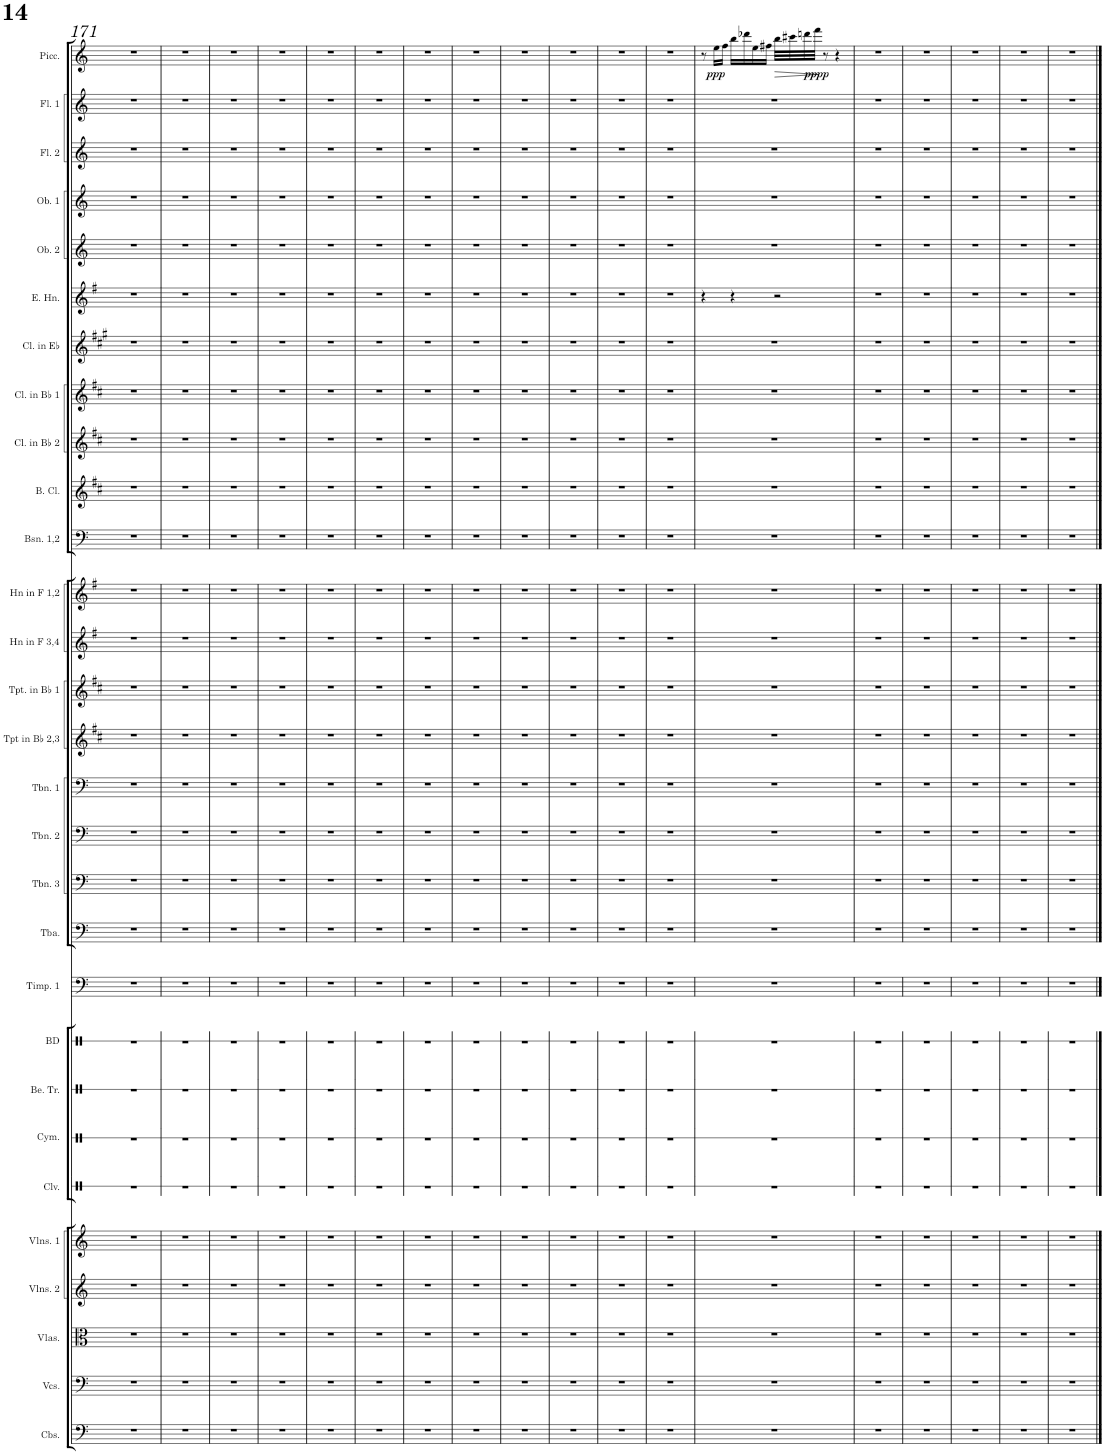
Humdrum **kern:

**kern	**kern	**kern	**kern	**kern	**kern	**kern	**kern	**kern	**kern	**kern	**kern	**kern	**kern	**kern	**kern	**kern	**kern	**kern	**kern	**kern	**kern	**kern	**kern	**kern	**kern	**kern	**kern	**kern	**dynam
*part29	*part28	*part27	*part26	*part25	*part24	*part23	*part22	*part21	*part20	*part19	*part18	*part17	*part16	*part15	*part14	*part13	*part12	*part11	*part10	*part9	*part8	*part7	*part6	*part5	*part4	*part3	*part2	*part1	*part1
*staff29	*staff28	*staff27	*staff26	*staff25	*staff24	*staff23	*staff22	*staff21	*staff20	*staff19	*staff18	*staff17	*staff16	*staff15	*staff14	*staff13	*staff12	*staff11	*staff10	*staff9	*staff8	*staff7	*staff6	*staff5	*staff4	*staff3	*staff2	*staff1	*staff1
*I"Contrabasses	*I"Violoncellos	*I"Violas	*I"Violins 2	*I"Violins 1	*I"Claves	*I"Cymbal	*I"Bell Tree	*I"Bass Drum	*I"Timpani 1	*I"Tuba	*I"Trombone 3	*I"Trombone 2	*I"Trombone 1	*I"Tpt in Bb 2,3	*I"Tpt in Bb 1	*I"Hn in F 3,4	*I"Hn in F 1,2	*I"Bassoon 1,2	*I"Bass Clarinet	*I"Clarinet in Bb 2	*I"Clarinet in Bb 1	*I"Clarinet in Eb	*I"English Horn	*I"Oboe 2	*I"Oboe 1	*I"Flute 2	*I"Flute 1	*I"Piccolo	*
*I'Cbs.	*I'Vcs.	*I'Vlas.	*I'Vlns. 2	*I'Vlns. 1	*I'Clv.	*I'Cym.	*I'Be. Tr.	*I'BD	*I'Timp. 1	*I'Tba.	*I'Tbn. 3	*I'Tbn. 2	*I'Tbn. 1	*I'Tpt in Bb 2,3	*I'Tpt. in Bb 1	*I'Hn in F 3,4	*I'Hn in F 1,2	*I'Bsn. 1,2	*I'B. Cl.	*I'Cl. in Bb 2	*I'Cl. in Bb 1	*I'Cl. in Eb	*I'E. Hn.	*I'Ob. 2	*I'Ob. 1	*I'Fl. 2	*I'Fl. 1	*I'Picc.	*
!!LO:PB:g=z
*clefF4	*clefF4	*clefC3	*clefG2	*clefG2	*clefX	*clefX	*clefX	*clefX	*clefF4	*clefF4	*clefF4	*clefF4	*clefF4	*clefG2	*clefG2	*clefG2	*clefG2	*clefF4	*clefG2	*clefG2	*clefG2	*clefG2	*clefG2	*clefG2	*clefG2	*clefG2	*clefG2	*clefG2	*
*Trd7c12	*	*	*	*	*	*	*	*	*	*	*	*	*	*Trd1c2	*Trd1c2	*Trd4c7	*Trd4c7	*	*Trd8c14	*Trd1c2	*Trd1c2	*Trd-2c-3	*Trd4c7	*	*	*	*	*Trd-7c-12	*
*k[]	*k[]	*k[]	*k[]	*k[]	*k[]	*k[]	*k[]	*k[]	*k[]	*k[]	*k[]	*k[]	*k[]	*k[f#c#]	*k[f#c#]	*k[f#]	*k[f#]	*k[]	*k[f#c#]	*k[f#c#]	*k[f#c#]	*k[f#c#g#]	*k[f#]	*k[]	*k[]	*k[]	*k[]	*k[]	*
*M4/4	*M4/4	*M4/4	*M4/4	*M4/4	*M4/4	*M4/4	*M4/4	*M4/4	*M4/4	*M4/4	*M4/4	*M4/4	*M4/4	*M4/4	*M4/4	*M4/4	*M4/4	*M4/4	*M4/4	*M4/4	*M4/4	*M4/4	*M4/4	*M4/4	*M4/4	*M4/4	*M4/4	*M4/4	*
=171	=171	=171	=171	=171	=171	=171	=171	=171	=171	=171	=171	=171	=171	=171	=171	=171	=171	=171	=171	=171	=171	=171	=171	=171	=171	=171	=171	=171	=171
1r	1r	1r	1r	1r	1r	1r	1r	1r	1r	1r	1r	1r	1r	1r	1r	1r	1r	1r	1r	1r	1r	1r	1r	1r	1r	1r	1r	1r	.
=172	=172	=172	=172	=172	=172	=172	=172	=172	=172	=172	=172	=172	=172	=172	=172	=172	=172	=172	=172	=172	=172	=172	=172	=172	=172	=172	=172	=172	=172
1r	1r	1r	1r	1r	1r	1r	1r	1r	1r	1r	1r	1r	1r	1r	1r	1r	1r	1r	1r	1r	1r	1r	1r	1r	1r	1r	1r	1r	.
=173	=173	=173	=173	=173	=173	=173	=173	=173	=173	=173	=173	=173	=173	=173	=173	=173	=173	=173	=173	=173	=173	=173	=173	=173	=173	=173	=173	=173	=173
1r	1r	1r	1r	1r	1r	1r	1r	1r	1r	1r	1r	1r	1r	1r	1r	1r	1r	1r	1r	1r	1r	1r	1r	1r	1r	1r	1r	1r	.
=174	=174	=174	=174	=174	=174	=174	=174	=174	=174	=174	=174	=174	=174	=174	=174	=174	=174	=174	=174	=174	=174	=174	=174	=174	=174	=174	=174	=174	=174
1r	1r	1r	1r	1r	1r	1r	1r	1r	1r	1r	1r	1r	1r	1r	1r	1r	1r	1r	1r	1r	1r	1r	1r	1r	1r	1r	1r	1r	.
=175	=175	=175	=175	=175	=175	=175	=175	=175	=175	=175	=175	=175	=175	=175	=175	=175	=175	=175	=175	=175	=175	=175	=175	=175	=175	=175	=175	=175	=175
1r	1r	1r	1r	1r	1r	1r	1r	1r	1r	1r	1r	1r	1r	1r	1r	1r	1r	1r	1r	1r	1r	1r	1r	1r	1r	1r	1r	1r	.
=176	=176	=176	=176	=176	=176	=176	=176	=176	=176	=176	=176	=176	=176	=176	=176	=176	=176	=176	=176	=176	=176	=176	=176	=176	=176	=176	=176	=176	=176
1r	1r	1r	1r	1r	1r	1r	1r	1r	1r	1r	1r	1r	1r	1r	1r	1r	1r	1r	1r	1r	1r	1r	1r	1r	1r	1r	1r	1r	.
=177	=177	=177	=177	=177	=177	=177	=177	=177	=177	=177	=177	=177	=177	=177	=177	=177	=177	=177	=177	=177	=177	=177	=177	=177	=177	=177	=177	=177	=177
1r	1r	1r	1r	1r	1r	1r	1r	1r	1r	1r	1r	1r	1r	1r	1r	1r	1r	1r	1r	1r	1r	1r	1r	1r	1r	1r	1r	1r	.
=178	=178	=178	=178	=178	=178	=178	=178	=178	=178	=178	=178	=178	=178	=178	=178	=178	=178	=178	=178	=178	=178	=178	=178	=178	=178	=178	=178	=178	=178
1r	1r	1r	1r	1r	1r	1r	1r	1r	1r	1r	1r	1r	1r	1r	1r	1r	1r	1r	1r	1r	1r	1r	1r	1r	1r	1r	1r	1r	.
=179	=179	=179	=179	=179	=179	=179	=179	=179	=179	=179	=179	=179	=179	=179	=179	=179	=179	=179	=179	=179	=179	=179	=179	=179	=179	=179	=179	=179	=179
1r	1r	1r	1r	1r	1r	1r	1r	1r	1r	1r	1r	1r	1r	1r	1r	1r	1r	1r	1r	1r	1r	1r	1r	1r	1r	1r	1r	1r	.
=180	=180	=180	=180	=180	=180	=180	=180	=180	=180	=180	=180	=180	=180	=180	=180	=180	=180	=180	=180	=180	=180	=180	=180	=180	=180	=180	=180	=180	=180
1r	1r	1r	1r	1r	1r	1r	1r	1r	1r	1r	1r	1r	1r	1r	1r	1r	1r	1r	1r	1r	1r	1r	1r	1r	1r	1r	1r	1r	.
=181	=181	=181	=181	=181	=181	=181	=181	=181	=181	=181	=181	=181	=181	=181	=181	=181	=181	=181	=181	=181	=181	=181	=181	=181	=181	=181	=181	=181	=181
1r	1r	1r	1r	1r	1r	1r	1r	1r	1r	1r	1r	1r	1r	1r	1r	1r	1r	1r	1r	1r	1r	1r	1r	1r	1r	1r	1r	1r	.
=182	=182	=182	=182	=182	=182	=182	=182	=182	=182	=182	=182	=182	=182	=182	=182	=182	=182	=182	=182	=182	=182	=182	=182	=182	=182	=182	=182	=182	=182
1r	1r	1r	1r	1r	1r	1r	1r	1r	1r	1r	1r	1r	1r	1r	1r	1r	1r	1r	1r	1r	1r	1r	1r	1r	1r	1r	1r	1r	.
=183	=183	=183	=183	=183	=183	=183	=183	=183	=183	=183	=183	=183	=183	=183	=183	=183	=183	=183	=183	=183	=183	=183	=183	=183	=183	=183	=183	=183	=183
1r	1r	1r	1r	1r	1r	1r	1r	1r	1r	1r	1r	1r	1r	1r	1r	1r	1r	1r	1r	1r	1r	1r	4r	1r	1r	1r	1r	8r	.
!	!	!	!	!	!	!	!	!	!	!	!	!	!	!	!	!	!	!	!	!	!	!	!	!	!	!	!	!	!LO:DY:b
.	.	.	.	.	.	.	.	.	.	.	.	.	.	.	.	.	.	.	.	.	.	.	.	.	.	.	.	16ee\LL	ppp
.	.	.	.	.	.	.	.	.	.	.	.	.	.	.	.	.	.	.	.	.	.	.	.	.	.	.	.	16ff\JJ	.
.	.	.	.	.	.	.	.	.	.	.	.	.	.	.	.	.	.	.	.	.	.	.	4r	.	.	.	.	16bb\LL	.
.	.	.	.	.	.	.	.	.	.	.	.	.	.	.	.	.	.	.	.	.	.	.	.	.	.	.	.	16ddd-X\	.
.	.	.	.	.	.	.	.	.	.	.	.	.	.	.	.	.	.	.	.	.	.	.	.	.	.	.	.	16ee\	.
.	.	.	.	.	.	.	.	.	.	.	.	.	.	.	.	.	.	.	.	.	.	.	.	.	.	.	.	16ff#X\JJ	.
!	!	!	!	!	!	!	!	!	!	!	!	!	!	!	!	!	!	!	!	!	!	!	!	!	!	!	!	!	!LO:HP:b
.	.	.	.	.	.	.	.	.	.	.	.	.	.	.	.	.	.	.	.	.	.	.	2r	.	.	.	.	32bb\LLL	>
.	.	.	.	.	.	.	.	.	.	.	.	.	.	.	.	.	.	.	.	.	.	.	.	.	.	.	.	32ccc#X\	.
.	.	.	.	.	.	.	.	.	.	.	.	.	.	.	.	.	.	.	.	.	.	.	.	.	.	.	.	32dddn\	.
!	!	!	!	!	!	!	!	!	!	!	!	!	!	!	!	!	!	!	!	!	!	!	!	!	!	!	!	!	!LO:DY:b
.	.	.	.	.	.	.	.	.	.	.	.	.	.	.	.	.	.	.	.	.	.	.	.	.	.	.	.	32fff\JJJ	pppp
.	.	.	.	.	.	.	.	.	.	.	.	.	.	.	.	.	.	.	.	.	.	.	.	.	.	.	.	8r	]
.	.	.	.	.	.	.	.	.	.	.	.	.	.	.	.	.	.	.	.	.	.	.	.	.	.	.	.	4r	.
=184	=184	=184	=184	=184	=184	=184	=184	=184	=184	=184	=184	=184	=184	=184	=184	=184	=184	=184	=184	=184	=184	=184	=184	=184	=184	=184	=184	=184	=184
1r	1r	1r	1r	1r	1r	1r	1r	1r	1r	1r	1r	1r	1r	1r	1r	1r	1r	1r	1r	1r	1r	1r	1r	1r	1r	1r	1r	1r	.
=185	=185	=185	=185	=185	=185	=185	=185	=185	=185	=185	=185	=185	=185	=185	=185	=185	=185	=185	=185	=185	=185	=185	=185	=185	=185	=185	=185	=185	=185
1r	1r	1r	1r	1r	1r	1r	1r	1r	1r	1r	1r	1r	1r	1r	1r	1r	1r	1r	1r	1r	1r	1r	1r	1r	1r	1r	1r	1r	.
=186	=186	=186	=186	=186	=186	=186	=186	=186	=186	=186	=186	=186	=186	=186	=186	=186	=186	=186	=186	=186	=186	=186	=186	=186	=186	=186	=186	=186	=186
1r	1r	1r	1r	1r	1r	1r	1r	1r	1r	1r	1r	1r	1r	1r	1r	1r	1r	1r	1r	1r	1r	1r	1r	1r	1r	1r	1r	1r	.
=187	=187	=187	=187	=187	=187	=187	=187	=187	=187	=187	=187	=187	=187	=187	=187	=187	=187	=187	=187	=187	=187	=187	=187	=187	=187	=187	=187	=187	=187
1r	1r	1r	1r	1r	1r	1r	1r	1r	1r	1r	1r	1r	1r	1r	1r	1r	1r	1r	1r	1r	1r	1r	1r	1r	1r	1r	1r	1r	.
=188	=188	=188	=188	=188	=188	=188	=188	=188	=188	=188	=188	=188	=188	=188	=188	=188	=188	=188	=188	=188	=188	=188	=188	=188	=188	=188	=188	=188	=188
1r	1r	1r	1r	1r	1r	1r	1r	1r	1r	1r	1r	1r	1r	1r	1r	1r	1r	1r	1r	1r	1r	1r	1r	1r	1r	1r	1r	1r	.
==	==	==	==	==	==	==	==	==	==	==	==	==	==	==	==	==	==	==	==	==	==	==	==	==	==	==	==	==	==
*-	*-	*-	*-	*-	*-	*-	*-	*-	*-	*-	*-	*-	*-	*-	*-	*-	*-	*-	*-	*-	*-	*-	*-	*-	*-	*-	*-	*-	*-
